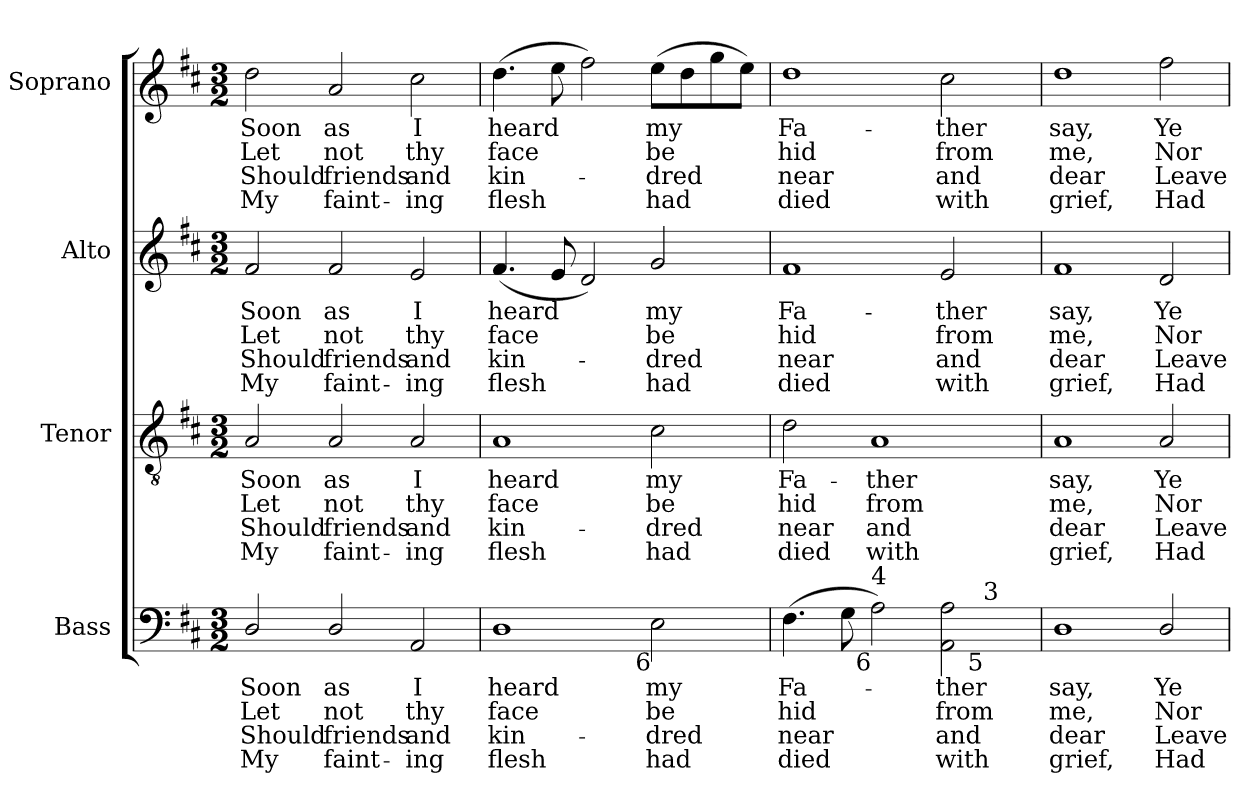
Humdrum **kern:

**kern	**text	**text	**text	**text	**kern	**text	**text	**text	**text	**kern	**text	**text	**text	**text	**kern	**text	**text	**text	**text
*part4	*part4	*part4	*part4	*part4	*part3	*part3	*part3	*part3	*part3	*part2	*part2	*part2	*part2	*part2	*part1	*part1	*part1	*part1	*part1
*staff4	*staff4	*staff4	*staff4	*staff4	*staff3	*staff3	*staff3	*staff3	*staff3	*staff2	*staff2	*staff2	*staff2	*staff2	*staff1	*staff1	*staff1	*staff1	*staff1
*I"Bass	*	*	*	*	*I"Tenor	*	*	*	*	*I"Alto	*	*	*	*	*I"Soprano	*	*	*	*
*I'B.	*	*	*	*	*I'T.	*	*	*	*	*I'A.	*	*	*	*	*I'S.	*	*	*	*
!!LO:PB:g=z
*clefF4	*	*	*	*	*clefGv2	*	*	*	*	*clefG2	*	*	*	*	*clefG2	*	*	*	*
*	*	*	*	*	*ITrd7c12	*	*	*	*	*	*	*	*	*	*	*	*	*	*
*k[f#c#]	*	*	*	*	*k[f#c#]	*	*	*	*	*k[f#c#]	*	*	*	*	*k[f#c#]	*	*	*	*
*b:	*	*	*	*	*b:	*	*	*	*	*b:	*	*	*	*	*b:	*	*	*	*
*M3/2	*	*	*	*	*M3/2	*	*	*	*	*M3/2	*	*	*	*	*M3/2	*	*	*	*
=1	=1	=1	=1	=1	=1	=1	=1	=1	=1	=1	=1	=1	=1	=1	=1	=1	=1	=1	=1
!	!LO:LY:b:color=#000000	!LO:LY:b:color=#000000	!LO:LY:b:color=#000000	!LO:LY:b:color=#000000	!	!	!	!	!	!	!	!	!	!	!	!	!	!	!
!	!	!	!	!	!	!LO:LY:b:color=#000000	!LO:LY:b:color=#000000	!LO:LY:b:color=#000000	!LO:LY:b:color=#000000	!	!	!	!	!	!	!	!	!	!
!	!	!	!	!	!	!	!	!	!	!	!LO:LY:b:color=#000000	!LO:LY:b:color=#000000	!LO:LY:b:color=#000000	!LO:LY:b:color=#000000	!	!	!	!	!
!	!	!	!	!	!	!	!	!	!	!	!	!	!	!	!	!LO:LY:b:color=#000000	!LO:LY:b:color=#000000	!LO:LY:b:color=#000000	!LO:LY:b:color=#000000
2Di/	Soon	Let	Should	My	2AAi/	Soon	Let	Should	My	2f#i/	Soon	Let	Should	My	2ddi\	Soon	Let	Should	My
!	!LO:LY:b:color=#000000	!LO:LY:b:color=#000000	!LO:LY:b:color=#000000	!LO:LY:b:color=#000000	!	!	!	!	!	!	!	!	!	!	!	!	!	!	!
!	!	!	!	!	!	!LO:LY:b:color=#000000	!LO:LY:b:color=#000000	!LO:LY:b:color=#000000	!LO:LY:b:color=#000000	!	!	!	!	!	!	!	!	!	!
!	!	!	!	!	!	!	!	!	!	!	!LO:LY:b:color=#000000	!LO:LY:b:color=#000000	!LO:LY:b:color=#000000	!LO:LY:b:color=#000000	!	!	!	!	!
!	!	!	!	!	!	!	!	!	!	!	!	!	!	!	!	!LO:LY:b:color=#000000	!LO:LY:b:color=#000000	!LO:LY:b:color=#000000	!LO:LY:b:color=#000000
2Di/	as	not	friends	faint-	2AAi/	as	not	friends	faint-	2f#i/	as	not	friends	faint-	2ai/	as	not	friends	faint-
!	!LO:LY:b:color=#000000	!LO:LY:b:color=#000000	!LO:LY:b:color=#000000	!LO:LY:b:color=#000000	!	!	!	!	!	!	!	!	!	!	!	!	!	!	!
!	!	!	!	!	!	!LO:LY:b:color=#000000	!LO:LY:b:color=#000000	!LO:LY:b:color=#000000	!LO:LY:b:color=#000000	!	!	!	!	!	!	!	!	!	!
!	!	!	!	!	!	!	!	!	!	!	!LO:LY:b:color=#000000	!LO:LY:b:color=#000000	!LO:LY:b:color=#000000	!LO:LY:b:color=#000000	!	!	!	!	!
!	!	!	!	!	!	!	!	!	!	!	!	!	!	!	!	!LO:LY:b:color=#000000	!LO:LY:b:color=#000000	!LO:LY:b:color=#000000	!LO:LY:b:color=#000000
2AAi/	I	thy	-and	ing	2AAi/	I	thy	-and	ing	2ei/	I	thy	-and	ing	2cc#i\	I	thy	-and	ing
=2	=2	=2	=2	=2	=2	=2	=2	=2	=2	=2	=2	=2	=2	=2	=2	=2	=2	=2	=2
!	!LO:LY:b:color=#000000	!LO:LY:b:color=#000000	!LO:LY:b:color=#000000	!LO:LY:b:color=#000000	!	!	!	!	!	!	!	!	!	!	!	!	!	!	!
!	!	!	!	!	!	!LO:LY:b:color=#000000	!LO:LY:b:color=#000000	!LO:LY:b:color=#000000	!LO:LY:b:color=#000000	!	!	!	!	!	!	!	!	!	!
!	!	!	!	!	!	!	!	!	!	!	!LO:LY:b:color=#000000	!LO:LY:b:color=#000000	!LO:LY:b:color=#000000	!LO:LY:b:color=#000000	!	!	!	!	!
!	!	!	!	!	!	!	!	!	!	!	!	!	!	!	!	!LO:LY:b:color=#000000	!LO:LY:b:color=#000000	!LO:LY:b:color=#000000	!LO:LY:b:color=#000000
1Di	heard	face	kin-	-flesh	1AAi	heard	face	kin-	-flesh	(4.f#i/	heard	face	kin-	-flesh	(4.ddi\	heard	face	kin-	-flesh
.	.	.	.	.	.	.	.	.	.	8ei/	.	.	.	.	8eei\	.	.	.	.
.	.	.	.	.	.	.	.	.	.	2di/)	.	.	.	.	2ff#i\)	.	.	.	.
!	!LO:LY:b:color=#000000	!LO:LY:b:color=#000000	!LO:LY:b:color=#000000	!LO:LY:b:color=#000000	!	!	!	!	!	!	!	!	!	!	!	!	!	!	!
!	!	!	!	!	!	!LO:LY:b:color=#000000	!LO:LY:b:color=#000000	!LO:LY:b:color=#000000	!LO:LY:b:color=#000000	!	!	!	!	!	!	!	!	!	!
!	!	!	!	!	!	!	!	!	!	!	!LO:LY:b:color=#000000	!LO:LY:b:color=#000000	!LO:LY:b:color=#000000	!LO:LY:b:color=#000000	!	!	!	!	!
!LO:TX:b:rj:t=6	!	!	!	!	!	!	!	!	!	!	!	!	!	!	!	!	!	!	!
!	!	!	!	!	!	!	!	!	!	!	!	!	!	!	!	!LO:LY:b:color=#000000	!LO:LY:b:color=#000000	!LO:LY:b:color=#000000	!LO:LY:b:color=#000000
2Ei\	my	be	dred	had	2C#i\	my	be	dred	had	2gi/	my	be	dred	had	(8eei\L	my	be	dred	had
.	.	.	.	.	.	.	.	.	.	.	.	.	.	.	8ddi\	.	.	.	.
.	.	.	.	.	.	.	.	.	.	.	.	.	.	.	8ggi\	.	.	.	.
.	.	.	.	.	.	.	.	.	.	.	.	.	.	.	8eei\J)	.	.	.	.
=3	=3	=3	=3	=3	=3	=3	=3	=3	=3	=3	=3	=3	=3	=3	=3	=3	=3	=3	=3
!	!LO:LY:b:color=#000000	!LO:LY:b:color=#000000	!LO:LY:b:color=#000000	!LO:LY:b:color=#000000	!	!	!	!	!	!	!	!	!	!	!	!	!	!	!
!	!	!	!	!	!	!LO:LY:b:color=#000000	!LO:LY:b:color=#000000	!LO:LY:b:color=#000000	!LO:LY:b:color=#000000	!	!	!	!	!	!	!	!	!	!
!	!	!	!	!	!	!	!	!	!	!	!LO:LY:b:color=#000000	!LO:LY:b:color=#000000	!LO:LY:b:color=#000000	!LO:LY:b:color=#000000	!	!	!	!	!
!LO:TX:b:rj:t=6	!	!	!	!	!	!	!	!	!	!	!	!	!	!	!	!	!	!	!
!	!	!	!	!	!	!	!	!	!	!	!	!	!	!	!	!LO:LY:b:color=#000000	!LO:LY:b:color=#000000	!LO:LY:b:color=#000000	!LO:LY:b:color=#000000
*^	*	*	*	*	*	*	*	*	*	*	*	*	*	*	*	*	*	*	*
(4.F#i\	1ryy	Fa-	hid	near	died	2Di\	Fa-	hid	near	died	1f#i	Fa-	hid	near	died	1ddi	Fa-	hid	near	died
8Gi\	.	.	.	.	.	.	.	.	.	.	.	.	.	.	.	.	.	.	.	.
!LO:TX:b:rj:t=6	!	!	!	!	!	!	!	!	!	!	!	!	!	!	!	!	!	!	!	!
!LO:TX:t=4	!	!	!	!	!	!	!	!	!	!	!	!	!	!	!	!	!	!	!	!
!	!	!	!	!	!	!	!LO:LY:b:color=#000000	!LO:LY:b:color=#000000	!LO:LY:b:color=#000000	!LO:LY:b:color=#000000	!	!	!	!	!	!	!	!	!	!
2Ai\)	.	.	.	.	.	1AAi	-ther	from	and	with	.	.	.	.	.	.	.	.	.	.
!	!	!LO:LY:b:color=#000000	!LO:LY:b:color=#000000	!LO:LY:b:color=#000000	!LO:LY:b:color=#000000	!	!	!	!	!	!	!	!	!	!	!	!	!	!	!
!	!	!	!	!	!	!	!	!	!	!	!	!LO:LY:b:color=#000000	!LO:LY:b:color=#000000	!LO:LY:b:color=#000000	!LO:LY:b:color=#000000	!	!	!	!	!
!	!	!	!	!	!	!	!	!	!	!	!	!	!	!	!	!	!LO:LY:b:color=#000000	!LO:LY:b:color=#000000	!LO:LY:b:color=#000000	!LO:LY:b:color=#000000
2AAi\ 2Ai	8..ryy	-ther	from	and	with	.	.	.	.	.	2ei/	-ther	from	and	with	2cc#i\	-ther	from	and	with
!	!LO:TX:b:rj:t=5	!	!	!	!	!	!	!	!	!	!	!	!	!	!	!	!	!	!	!
!	!LO:TX:t=3	!	!	!	!	!	!	!	!	!	!	!	!	!	!	!	!	!	!	!
.	4ryy	.	.	.	.	.	.	.	.	.	.	.	.	.	.	.	.	.	.	.
.	32ryy	.	.	.	.	.	.	.	.	.	.	.	.	.	.	.	.	.	.	.
*v	*v	*	*	*	*	*	*	*	*	*	*	*	*	*	*	*	*	*	*	*
=4	=4	=4	=4	=4	=4	=4	=4	=4	=4	=4	=4	=4	=4	=4	=4	=4	=4	=4	=4
*^	*	*	*	*	*	*	*	*	*	*	*	*	*	*	*	*	*	*	*
!	!	!LO:LY:b:color=#000000	!LO:LY:b:color=#000000	!LO:LY:b:color=#000000	!LO:LY:b:color=#000000	!	!	!	!	!	!	!	!	!	!	!	!	!	!	!
*v	*v	*	*	*	*	*	*	*	*	*	*	*	*	*	*	*	*	*	*	*
*^	*	*	*	*	*	*	*	*	*	*	*	*	*	*	*	*	*	*	*
!	!	!	!	!	!	!	!LO:LY:b:color=#000000	!LO:LY:b:color=#000000	!LO:LY:b:color=#000000	!LO:LY:b:color=#000000	!	!	!	!	!	!	!	!	!	!
*v	*v	*	*	*	*	*	*	*	*	*	*	*	*	*	*	*	*	*	*	*
*^	*	*	*	*	*	*	*	*	*	*	*	*	*	*	*	*	*	*	*
!	!	!	!	!	!	!	!	!	!	!	!	!LO:LY:b:color=#000000	!LO:LY:b:color=#000000	!LO:LY:b:color=#000000	!LO:LY:b:color=#000000	!	!	!	!	!
*v	*v	*	*	*	*	*	*	*	*	*	*	*	*	*	*	*	*	*	*	*
*^	*	*	*	*	*	*	*	*	*	*	*	*	*	*	*	*	*	*	*
!	!	!	!	!	!	!	!	!	!	!	!	!	!	!	!	!	!LO:LY:b:color=#000000	!LO:LY:b:color=#000000	!LO:LY:b:color=#000000	!LO:LY:b:color=#000000
*v	*v	*	*	*	*	*	*	*	*	*	*	*	*	*	*	*	*	*	*	*
1Di	say,	me,	dear	grief,	1AAi	say,	me,	dear	grief,	1f#i	say,	me,	dear	grief,	1ddi	say,	me,	dear	grief,
!	!LO:LY:b:color=#000000	!LO:LY:b:color=#000000	!LO:LY:b:color=#000000	!LO:LY:b:color=#000000	!	!	!	!	!	!	!	!	!	!	!	!	!	!	!
!	!	!	!	!	!	!LO:LY:b:color=#000000	!LO:LY:b:color=#000000	!LO:LY:b:color=#000000	!LO:LY:b:color=#000000	!	!	!	!	!	!	!	!	!	!
!	!	!	!	!	!	!	!	!	!	!	!LO:LY:b:color=#000000	!LO:LY:b:color=#000000	!LO:LY:b:color=#000000	!LO:LY:b:color=#000000	!	!	!	!	!
!	!	!	!	!	!	!	!	!	!	!	!	!	!	!	!	!LO:LY:b:color=#000000	!LO:LY:b:color=#000000	!LO:LY:b:color=#000000	!LO:LY:b:color=#000000
2Di/	Ye	Nor	Leave	Had	2AAi/	Ye	Nor	Leave	Had	2di/	Ye	Nor	Leave	Had	2ff#i\	Ye	Nor	Leave	Had
=	=	=	=	=	=	=	=	=	=	=	=	=	=	=	=	=	=	=	=
*-	*-	*-	*-	*-	*-	*-	*-	*-	*-	*-	*-	*-	*-	*-	*-	*-	*-	*-	*-
